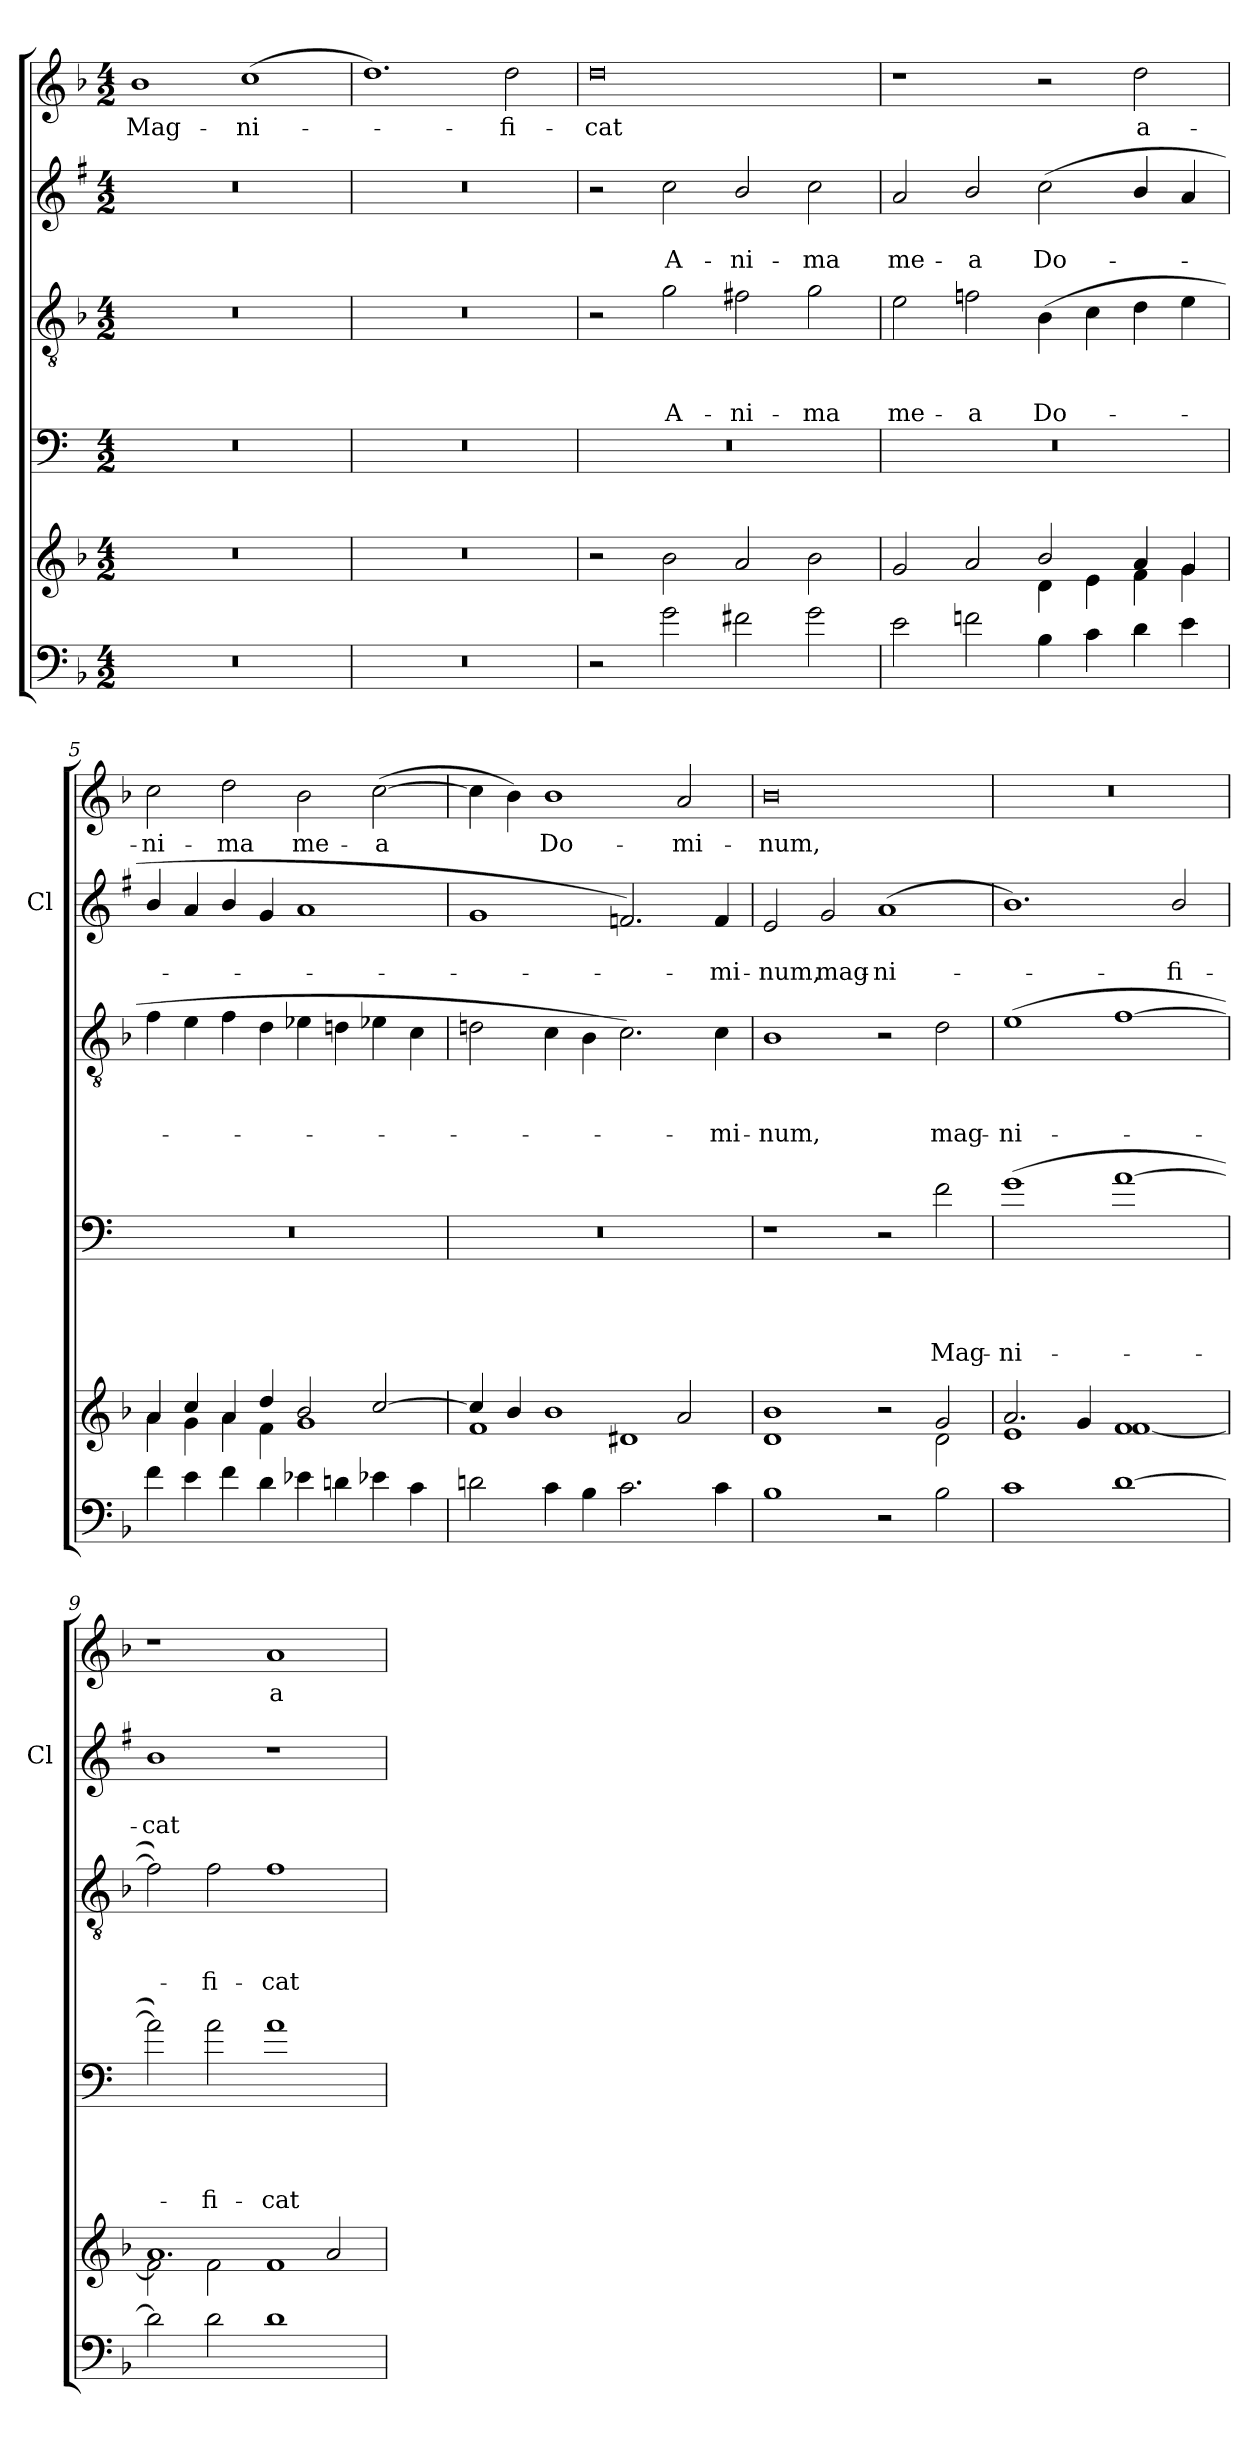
**kern	**kern	**kern	**text	**text	**text	**text	**kern	**text	**text	**text	**kern	**text	**text	**kern	**text
*part5	*part5	*part4	*part4	*part4	*part4	*part4	*part3	*part3	*part3	*part3	*part2	*part2	*part2	*part1	*part1
*staff6	*staff5	*staff4	*staff4	*staff4	*staff4	*staff4	*staff3	*staff3	*staff3	*staff3	*staff2	*staff2	*staff2	*staff1	*staff1
*	*	*	*	*	*	*	*	*	*	*	*I'Cl	*	*	*	*
*clefF4	*clefG2	*clefF4	*	*	*	*	*clefGv2	*	*	*	*clefG2	*	*	*clefG2	*
*	*	*ITrd4c7	*	*	*	*	*	*	*	*	*ITrd1c2	*	*	*	*
*k[b-]	*k[b-]	*k[b-]	*	*	*	*	*k[b-]	*	*	*	*k[b-]	*	*	*k[b-]	*
*F:	*F:	*F:	*	*	*	*	*F:	*	*	*	*F:	*	*	*F:	*
*M4/2	*M4/2	*M4/2	*	*	*	*	*M4/2	*	*	*	*M4/2	*	*	*M4/2	*
=1	=1	=1	=1	=1	=1	=1	=1	=1	=1	=1	=1	=1	=1	=1	=1
0r	0r	0r	.	.	.	.	0r	.	.	.	0r	.	.	1b-	Mag-
.	.	.	.	.	.	.	.	.	.	.	.	.	.	(1cc	-ni-
=2	=2	=2	=2	=2	=2	=2	=2	=2	=2	=2	=2	=2	=2	=2	=2
0r	0r	0r	.	.	.	.	0r	.	.	.	0r	.	.	1.dd)	.
.	.	.	.	.	.	.	.	.	.	.	.	.	.	2dd\	-fi-
=3	=3	=3	=3	=3	=3	=3	=3	=3	=3	=3	=3	=3	=3	=3	=3
2r	2r	0r	.	.	.	.	2r	.	.	.	2r	.	.	0dd	-cat
2g\	2b-\	.	.	.	.	.	2g\	.	.	A-	2b-\	.	A-	.	.
2f#X\	2a/	.	.	.	.	.	2f#X\	.	.	-ni-	2a/	.	-ni-	.	.
2g\	2b-\	.	.	.	.	.	2g\	.	.	-ma	2b-\	.	-ma	.	.
=4	=4	=4	=4	=4	=4	=4	=4	=4	=4	=4	=4	=4	=4	=4	=4
*	*^	*	*	*	*	*	*	*	*	*	*	*	*	*	*
2e\	2g/	1ryy	0r	.	.	.	.	2e\	.	.	me-	2g/	.	me-	1r	.
2fn\	2a/	.	.	.	.	.	.	2fn\	.	.	-a	2a/	.	-a	.	.
4B-\	2b-/	4d\	.	.	.	.	.	(4B-\	.	.	Do-	(2b-\	.	Do-	2r	.
4c\	.	4e\	.	.	.	.	.	4c\	.	.	.	.	.	.	.	.
4d\	4a/	4f\	.	.	.	.	.	4d\	.	.	.	4a/	.	.	2dd\	a-
4e\	4g/	4g\	.	.	.	.	.	4e\	.	.	.	4g/	.	.	.	.
=5	=5	=5	=5	=5	=5	=5	=5	=5	=5	=5	=5	=5	=5	=5	=5	=5
4f\	4a/	4a\	0r	.	.	.	.	4f\	.	.	.	4a/	.	.	2cc\	-ni-
4e\	4cc/	4g\	.	.	.	.	.	4e\	.	.	.	4g/	.	.	.	.
4f\	4a/	4a\	.	.	.	.	.	4f\	.	.	.	4a/	.	.	2dd\	-ma
4d\	4dd/	4f\	.	.	.	.	.	4d\	.	.	.	4f/	.	.	.	.
4e-X\	2b-/	1g	.	.	.	.	.	4e-X\	.	.	.	1g	.	.	2b-\	me-
4dn\	.	.	.	.	.	.	.	4dn\	.	.	.	.	.	.	.	.
4e-X\	[>2cc/	.	.	.	.	.	.	4e-X\	.	.	.	.	.	.	([2cc\	-a
4c\	.	.	.	.	.	.	.	4c\	.	.	.	.	.	.	.	.
!!LO:LB:g=z
=6	=6	=6	=6	=6	=6	=6	=6	=6	=6	=6	=6	=6	=6	=6	=6	=6
2dn\	4cc/]	1f	0r	.	.	.	.	2dn\	.	.	.	1f	.	.	4cc\]	.
.	4b-/	.	.	.	.	.	.	.	.	.	.	.	.	.	4b-\)	.
4c\	1b-	.	.	.	.	.	.	4c\	.	.	.	.	.	.	1b-	Do-
4B-\	.	.	.	.	.	.	.	4B-\	.	.	.	.	.	.	.	.
2.c\	.	1d#X	.	.	.	.	.	2.c\)	.	.	.	2.e-X/)	.	.	.	.
.	2a/	.	.	.	.	.	.	.	.	.	.	.	.	.	2a/	-mi-
4c\	.	.	.	.	.	.	.	4c\	.	.	-mi-	4e-/	.	-mi-	.	.
=7	=7	=7	=7	=7	=7	=7	=7	=7	=7	=7	=7	=7	=7	=7	=7	=7
1B-	1b-	1d	1r	.	.	.	.	1B-	.	.	-num,	2d/	.	-num,	0b-	-num,
.	.	.	.	.	.	.	.	.	.	.	.	2f/	.	mag-	.	.
2r	2r	2ryy	2r	.	.	.	.	2r	.	.	.	(>1g	.	-ni-	.	.
2B-\	2g/	2d\	2B-\	.	.	.	Mag-	2d\	.	.	mag-	.	.	.	.	.
=8	=8	=8	=8	=8	=8	=8	=8	=8	=8	=8	=8	=8	=8	=8	=8	=8
1c	2.a/	1e	(1c	.	.	.	-ni-	(1e	.	.	-ni-	1.a)	.	.	0r	.
.	4g/	.	.	.	.	.	.	.	.	.	.	.	.	.	.	.
[1d	1f	[<1f	[1d	.	.	.	.	[1f	.	.	.	.	.	.	.	.
.	.	.	.	.	.	.	.	.	.	.	.	2a/	.	-fi-	.	.
=9	=9	=9	=9	=9	=9	=9	=9	=9	=9	=9	=9	=9	=9	=9	=9	=9
2d\]	1.a	2f\]	2d\])	.	.	.	.	2f\])	.	.	.	1a	.	-cat	1r	.
2d\	.	2f\	2d\	.	.	.	-fi-	2f\	.	.	-fi-	.	.	.	.	.
1d	.	1f	1d	.	.	.	-cat	1f	.	.	-cat	1r	.	.	1a	a-
.	2a/	.	.	.	.	.	.	.	.	.	.	.	.	.	.	.
*	*v	*v	*	*	*	*	*	*	*	*	*	*	*	*	*	*
=	=	=	=	=	=	=	=	=	=	=	=	=	=	=	=
*-	*-	*-	*-	*-	*-	*-	*-	*-	*-	*-	*-	*-	*-	*-	*-
